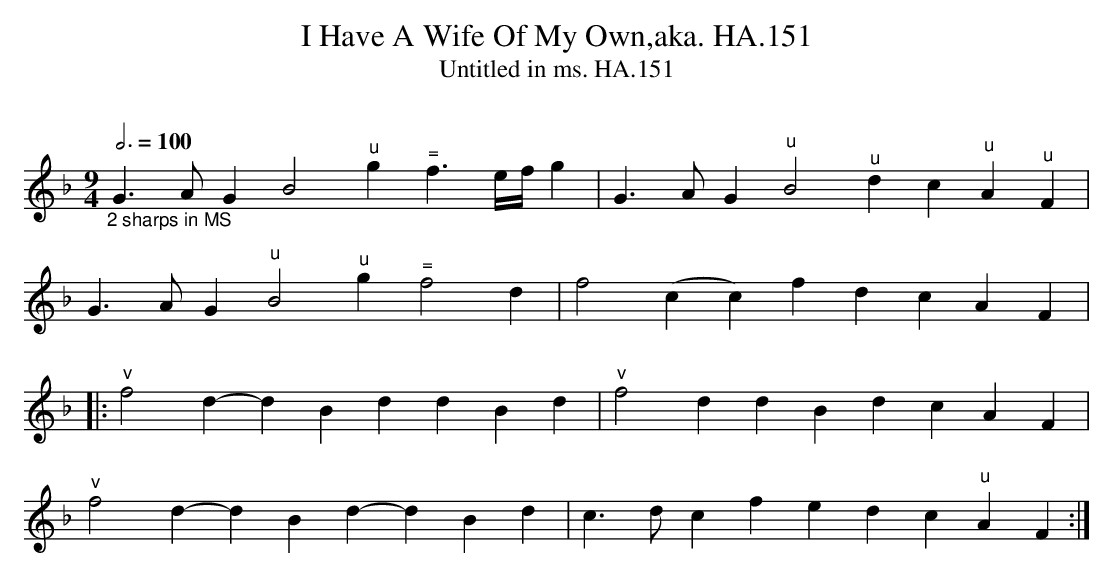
X:1
T:I Have A Wife Of My Own,aka. HA.151
T:Untitled in ms. HA.151
M:9/4
L:1/4
Q:3/4=100
O:
K:F
"_2 sharps in MS"G3/2A/2GB2"^u"g"^="f3/2 e/4f/4 g|\
G3/2A/2G"^u"B2"^u"dc"^u"A"^u"F|
G3/2A/2G"^u"B2"^u"g"^="f2d|f2(cc)fdcAF|
|:"^v"f2d-dBddBd|"^v"f2ddBdcAF|
"^v"f2d-dBd-dBd|c3/2d/2cfedc"^u"AF:|
